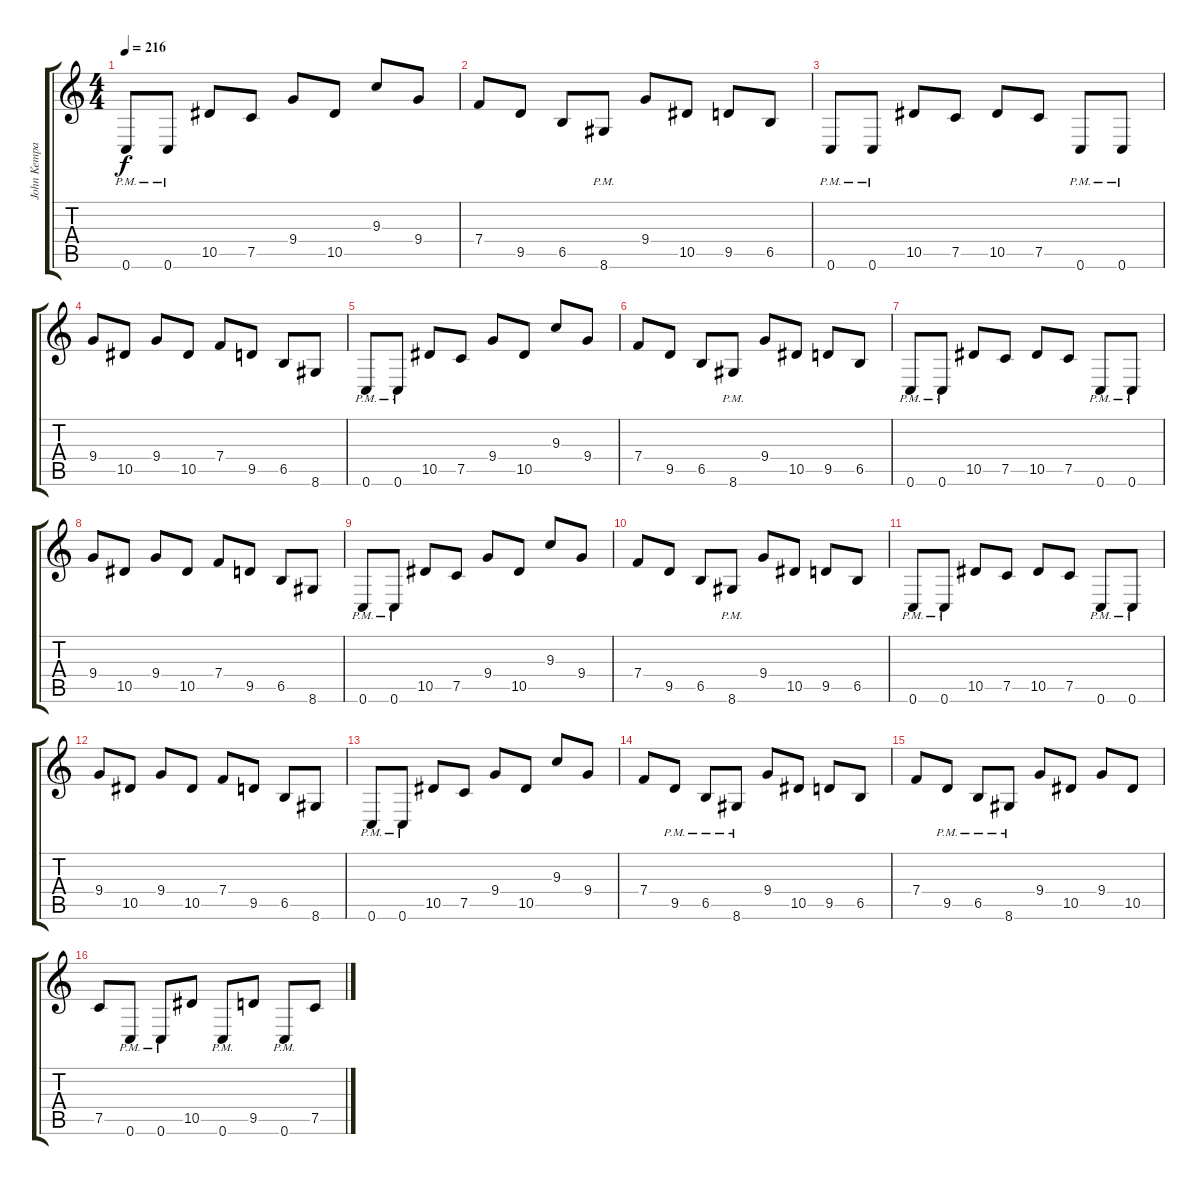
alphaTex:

\track ("John Kempainen (Rhythm Guitar)" "John Kempa") {instrument distortionguitar}
\staff {score tabs}
\tuning (C4 G3 Eb3 Bb2 F2 C2) {hide}
\ts (4 4)
\tempo 216
\clef g2
\ks c
0.6{pm}.8{dy f} 0.6{pm}.8 10.5.8 7.5.8 9.4.8 10.5.8 9.3.8 9.4.8 |
7.4.8 9.5.8 6.5.8 8.6{pm}.8 9.4.8 10.5.8 9.5.8 6.5.8 |
0.6{pm}.8 0.6{pm}.8 10.5.8 7.5.8 10.5.8 7.5.8 0.6{pm}.8 0.6{pm}.8 |
9.4.8 10.5.8 9.4.8 10.5.8 7.4.8 9.5.8 6.5.8 8.6.8 |
0.6{pm}.8 0.6{pm}.8 10.5.8 7.5.8 9.4.8 10.5.8 9.3.8 9.4.8 |
7.4.8 9.5.8 6.5.8 8.6{pm}.8 9.4.8 10.5.8 9.5.8 6.5.8 |
0.6{pm}.8 0.6{pm}.8 10.5.8 7.5.8 10.5.8 7.5.8 0.6{pm}.8 0.6{pm}.8 |
9.4.8 10.5.8 9.4.8 10.5.8 7.4.8 9.5.8 6.5.8 8.6.8 |
0.6{pm}.8 0.6{pm}.8 10.5.8 7.5.8 9.4.8 10.5.8 9.3.8 9.4.8 |
7.4.8 9.5.8 6.5.8 8.6{pm}.8 9.4.8 10.5.8 9.5.8 6.5.8 |
0.6{pm}.8 0.6{pm}.8 10.5.8 7.5.8 10.5.8 7.5.8 0.6{pm}.8 0.6{pm}.8 |
9.4.8 10.5.8 9.4.8 10.5.8 7.4.8 9.5.8 6.5.8 8.6.8 |
0.6{pm}.8 0.6{pm}.8 10.5.8 7.5.8 9.4.8 10.5.8 9.3.8 9.4.8 |
7.4.8 9.5{pm}.8 6.5{pm}.8 8.6{pm}.8 9.4.8 10.5.8 9.5.8 6.5.8 |
7.4.8 9.5{pm}.8 6.5{pm}.8 8.6{pm}.8 9.4.8 10.5.8 9.4.8 10.5.8 |
7.5.8 0.6{pm}.8 0.6{pm}.8 10.5.8 0.6{pm}.8 9.5.8 0.6{pm}.8 7.5.8
